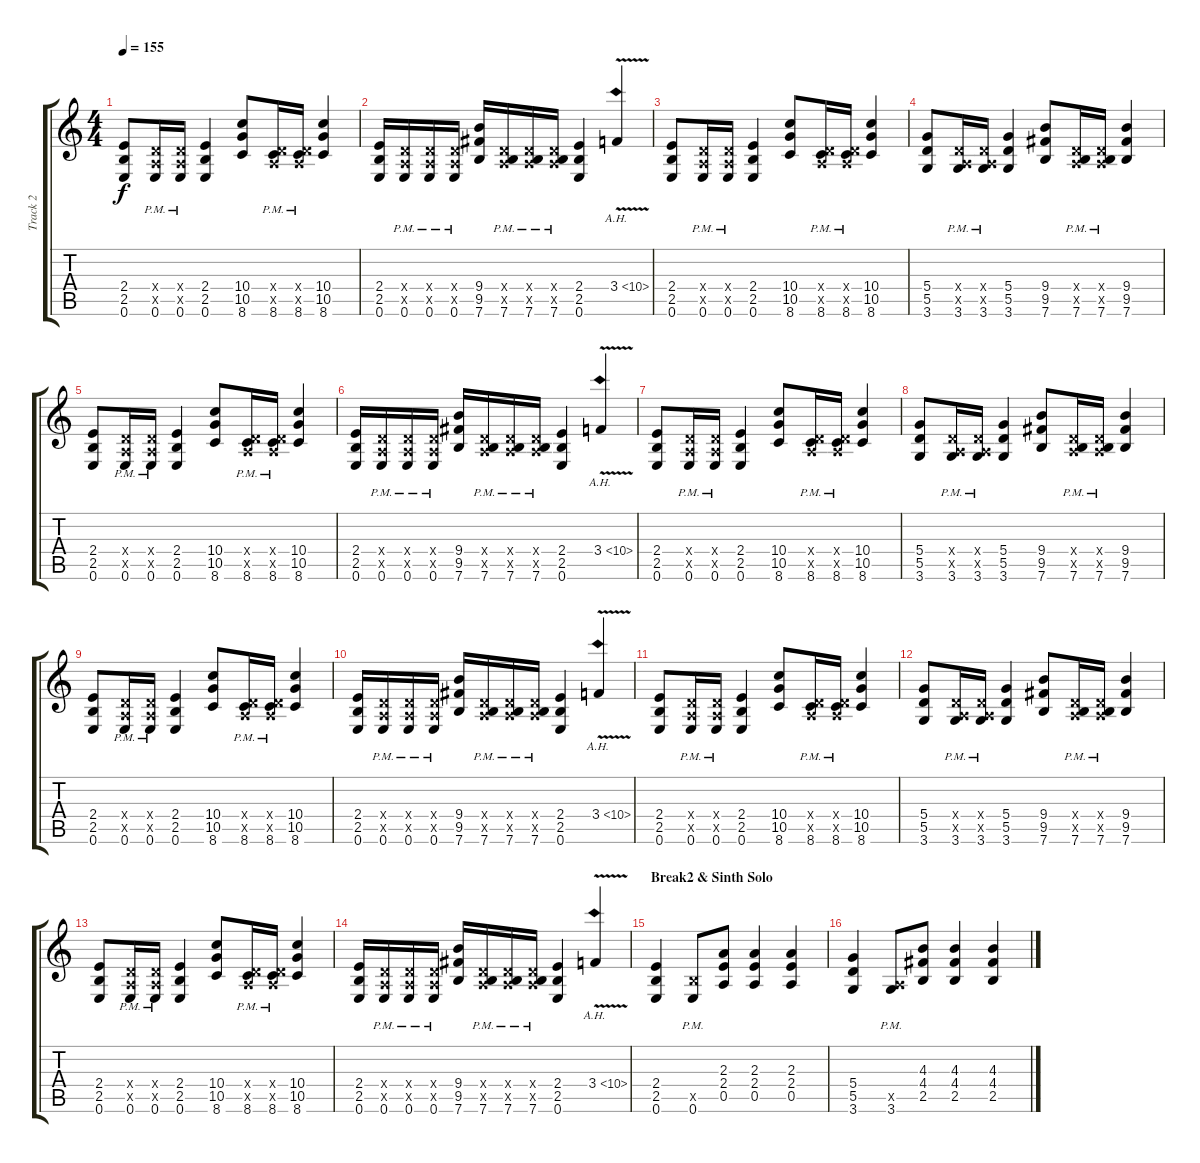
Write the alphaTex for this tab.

\track ("Track 2" "Track 2") {instrument distortionguitar}
\staff {score tabs}
\tuning (E4 B3 G3 D3 A2 E2) {hide}
\ts (4 4)
\tempo 155
\clef g2
\ks c
(2.4 2.5 0.6).8{dy f} (0.4{x} 0.5{x} 0.6{pm}).16 (0.4{x} 0.5{x} 0.6{pm}).16 (2.4 2.5 0.6).4 (10.4 10.5 8.6).8 (0.4{x} 0.5{x} 8.6{pm}).16 (0.4{x} 0.5{x} 8.6{pm}).16 (10.4 10.5 8.6).4 |
(2.4 2.5 0.6).16 (0.4{x} 0.5{x} 0.6{pm}).16 (0.4{x} 0.5{x} 0.6{pm}).16 (0.4{x} 0.5{x} 0.6{pm}).16 (9.4 9.5 7.6).16 (0.4{x} 0.5{x} 7.6{pm}).16 (0.4{x} 0.5{x} 7.6{pm}).16 (0.4{x} 0.5{x} 7.6{pm}).16 (2.4 2.5 0.6).4 3.4{ah 7 v}.4 |
(2.4 2.5 0.6).8 (0.4{x} 0.5{x} 0.6{pm}).16 (0.4{x} 0.5{x} 0.6{pm}).16 (2.4 2.5 0.6).4 (10.4 10.5 8.6).8 (0.4{x} 0.5{x} 8.6{pm}).16 (0.4{x} 0.5{x} 8.6{pm}).16 (10.4 10.5 8.6).4 |
(5.4 5.5 3.6).8 (0.4{x} 0.5{x} 3.6{pm}).16 (0.4{x} 0.5{x} 3.6{pm}).16 (5.4 5.5 3.6).4 (9.4 9.5 7.6).8 (0.4{x} 0.5{x} 7.6{pm}).16 (0.4{x} 0.5{x} 7.6{pm}).16 (9.4 9.5 7.6).4 |
(2.4 2.5 0.6).8 (0.4{x} 0.5{x} 0.6{pm}).16 (0.4{x} 0.5{x} 0.6{pm}).16 (2.4 2.5 0.6).4 (10.4 10.5 8.6).8 (0.4{x} 0.5{x} 8.6{pm}).16 (0.4{x} 0.5{x} 8.6{pm}).16 (10.4 10.5 8.6).4 |
(2.4 2.5 0.6).16 (0.4{x} 0.5{x} 0.6{pm}).16 (0.4{x} 0.5{x} 0.6{pm}).16 (0.4{x} 0.5{x} 0.6{pm}).16 (9.4 9.5 7.6).16 (0.4{x} 0.5{x} 7.6{pm}).16 (0.4{x} 0.5{x} 7.6{pm}).16 (0.4{x} 0.5{x} 7.6{pm}).16 (2.4 2.5 0.6).4 3.4{ah 7 v}.4 |
(2.4 2.5 0.6).8 (0.4{x} 0.5{x} 0.6{pm}).16 (0.4{x} 0.5{x} 0.6{pm}).16 (2.4 2.5 0.6).4 (10.4 10.5 8.6).8 (0.4{x} 0.5{x} 8.6{pm}).16 (0.4{x} 0.5{x} 8.6{pm}).16 (10.4 10.5 8.6).4 |
(5.4 5.5 3.6).8 (0.4{x} 0.5{x} 3.6{pm}).16 (0.4{x} 0.5{x} 3.6{pm}).16 (5.4 5.5 3.6).4 (9.4 9.5 7.6).8 (0.4{x} 0.5{x} 7.6{pm}).16 (0.4{x} 0.5{x} 7.6{pm}).16 (9.4 9.5 7.6).4 |
(2.4 2.5 0.6).8 (0.4{x} 0.5{x} 0.6{pm}).16 (0.4{x} 0.5{x} 0.6{pm}).16 (2.4 2.5 0.6).4 (10.4 10.5 8.6).8 (0.4{x} 0.5{x} 8.6{pm}).16 (0.4{x} 0.5{x} 8.6{pm}).16 (10.4 10.5 8.6).4 |
(2.4 2.5 0.6).16 (0.4{x} 0.5{x} 0.6{pm}).16 (0.4{x} 0.5{x} 0.6{pm}).16 (0.4{x} 0.5{x} 0.6{pm}).16 (9.4 9.5 7.6).16 (0.4{x} 0.5{x} 7.6{pm}).16 (0.4{x} 0.5{x} 7.6{pm}).16 (0.4{x} 0.5{x} 7.6{pm}).16 (2.4 2.5 0.6).4 3.4{ah 7 v}.4 |
(2.4 2.5 0.6).8 (0.4{x} 0.5{x} 0.6{pm}).16 (0.4{x} 0.5{x} 0.6{pm}).16 (2.4 2.5 0.6).4 (10.4 10.5 8.6).8 (0.4{x} 0.5{x} 8.6{pm}).16 (0.4{x} 0.5{x} 8.6{pm}).16 (10.4 10.5 8.6).4 |
(5.4 5.5 3.6).8 (0.4{x} 0.5{x} 3.6{pm}).16 (0.4{x} 0.5{x} 3.6{pm}).16 (5.4 5.5 3.6).4 (9.4 9.5 7.6).8 (0.4{x} 0.5{x} 7.6{pm}).16 (0.4{x} 0.5{x} 7.6{pm}).16 (9.4 9.5 7.6).4 |
(2.4 2.5 0.6).8 (0.4{x} 0.5{x} 0.6{pm}).16 (0.4{x} 0.5{x} 0.6{pm}).16 (2.4 2.5 0.6).4 (10.4 10.5 8.6).8 (0.4{x} 0.5{x} 8.6{pm}).16 (0.4{x} 0.5{x} 8.6{pm}).16 (10.4 10.5 8.6).4 |
(2.4 2.5 0.6).16 (0.4{x} 0.5{x} 0.6{pm}).16 (0.4{x} 0.5{x} 0.6{pm}).16 (0.4{x} 0.5{x} 0.6{pm}).16 (9.4 9.5 7.6).16 (0.4{x} 0.5{x} 7.6{pm}).16 (0.4{x} 0.5{x} 7.6{pm}).16 (0.4{x} 0.5{x} 7.6{pm}).16 (2.4 2.5 0.6).4 3.4{ah 7 v}.4 |
\section ("" "Break2 & Sinth Solo")
(2.4 2.5 0.6).4{volume 10 instrument distortionguitar} (2.5{x} 0.6{pm}).8 (2.3 2.4 0.5).8 (2.3 2.4 0.5).4 (2.3 2.4 0.5).4 |
(5.4 5.5 3.6).4 (0.5{x} 3.6{pm}).8 (4.3 4.4 2.5).8 (4.3 4.4 2.5).4 (4.3 4.4 2.5).4
